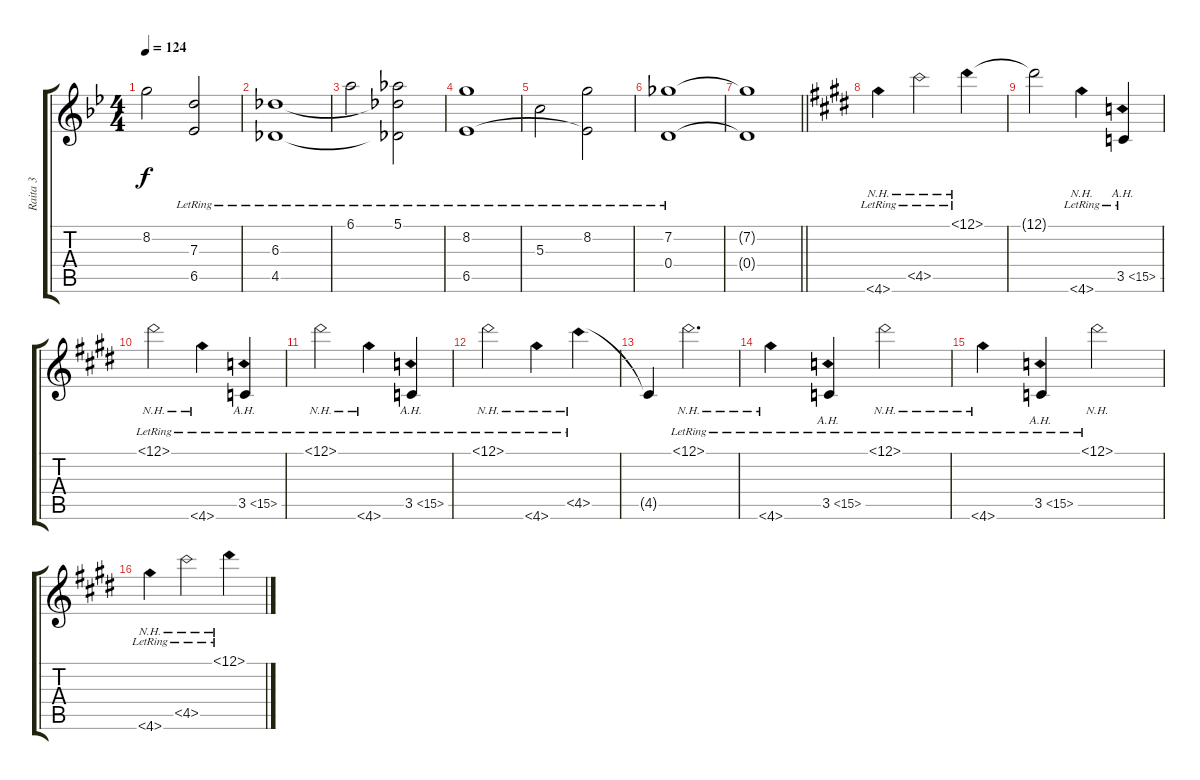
\track ("Raita 3" "Raita 3") {instrument acousticguitarsteel}
\staff {score tabs}
\tuning (Eb4 B3 G3 D3 A2 E2) {hide}
\ts (4 4)
\tempo 124
\clef g2
\ks gminor
8.2{t}.2{dy f} (7.3{lr} 6.5{t}).2 |
(6.3{lr} 4.5{lr}).1 |
6.1{lr}.2 (5.1{lr} 6.3{t} 4.5{t}).2 |
(8.2{lr} 6.5{lr}).1 |
5.3{lr}.2 (8.2{lr} 6.5{t}).2 |
(7.2{lr} 0.4{lr}).1 |
\barLineRight lightlight
(7.2{t} 0.4{t}).1 |
\ks c#minor
4.6{nh lr}.4 4.5{nh lr}.2 12.1{nh lr}.4 |
12.1{t}.2 4.6{nh lr}.4 3.5{ah 12 lr}.4 |
12.1{nh lr}.2 4.6{nh lr}.4 3.5{ah 12 lr}.4 |
12.1{nh lr}.2 4.6{nh lr}.4 3.5{ah 12 lr}.4 |
12.1{nh lr}.2 4.6{nh lr}.4 4.5{nh lr}.4 |
4.5{t}.4 12.1{nh lr}.2{d} |
4.6{nh lr}.4 3.5{ah 12 lr}.4 12.1{nh lr}.2 |
4.6{nh lr}.4 3.5{ah 12 lr}.4 12.1{nh lr}.2 |
4.6{nh lr}.4 4.5{nh lr}.2 12.1{nh lr}.4
